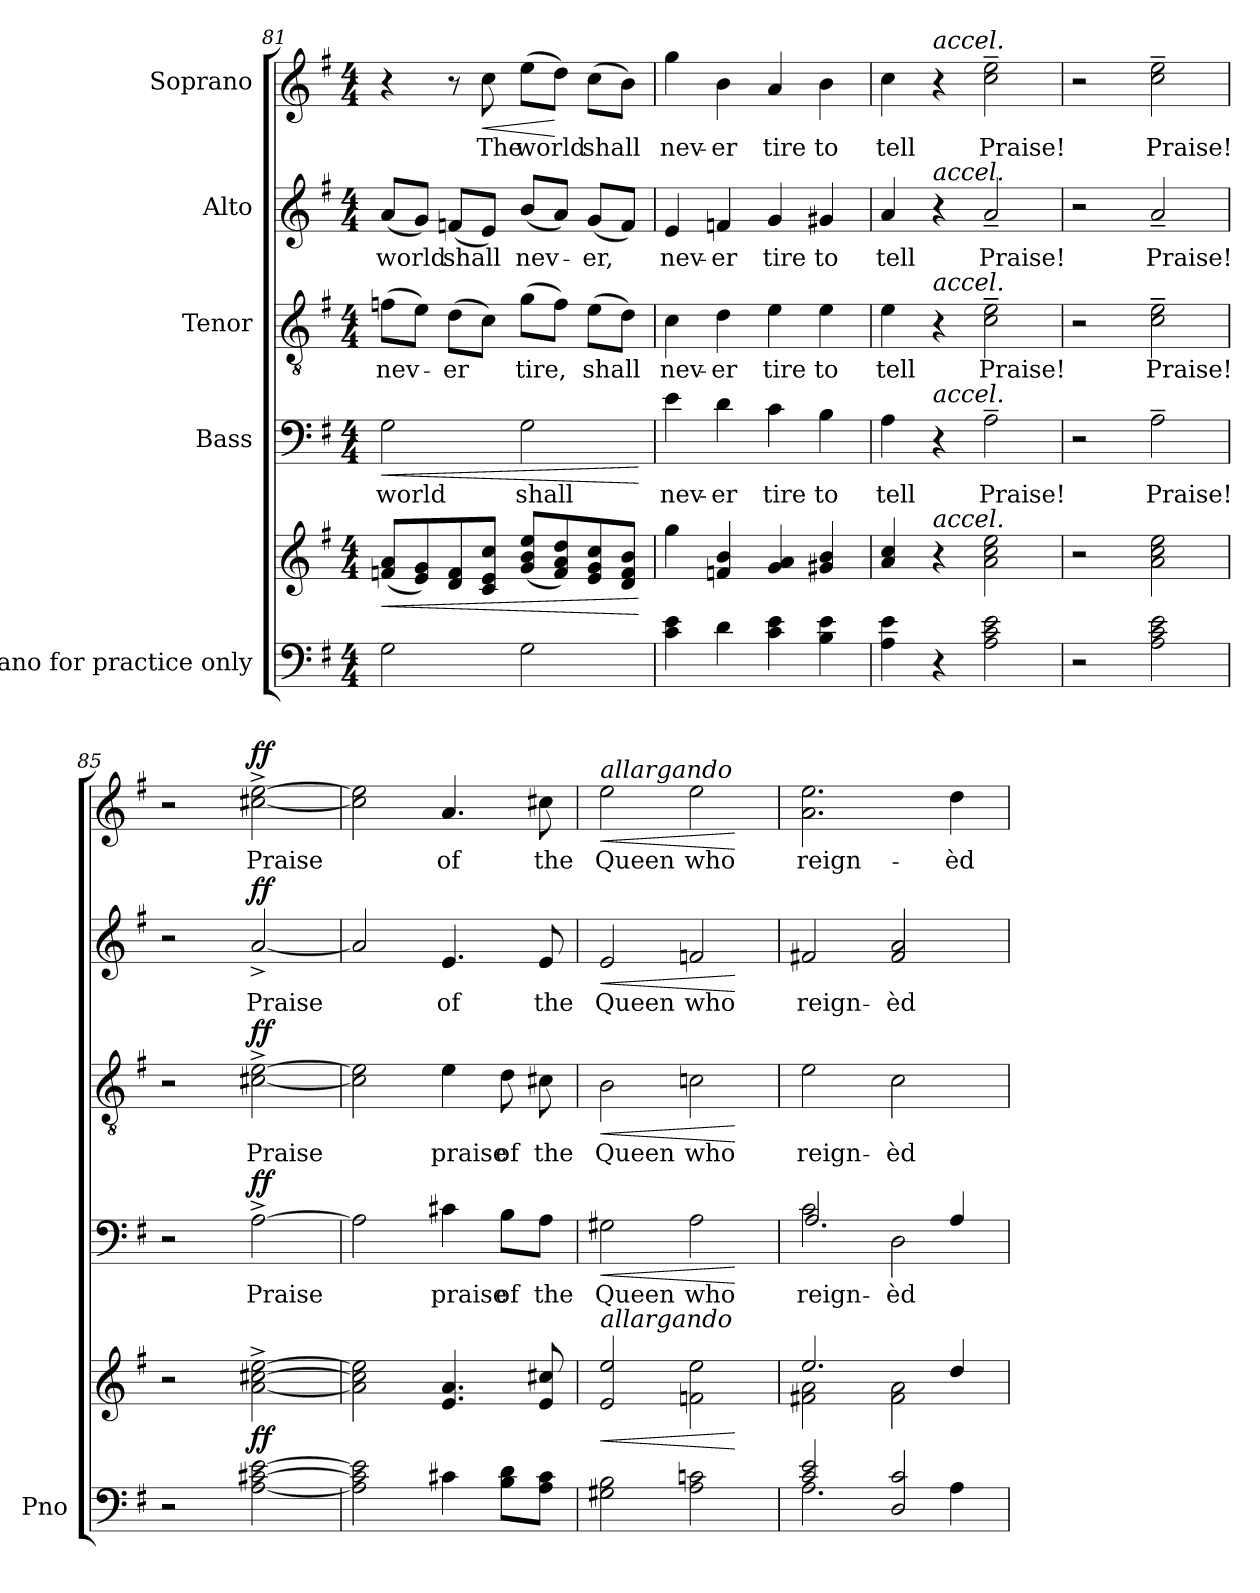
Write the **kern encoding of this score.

**kern	**kern	**dynam	**kern	**text	**dynam	**kern	**text	**dynam	**kern	**text	**dynam	**kern	**text	**dynam
*part5	*part5	*part5	*part4	*part4	*part4	*part3	*part3	*part3	*part2	*part2	*part2	*part1	*part1	*part1
*staff6	*staff5	*staff5/6	*staff4	*staff4	*staff4	*staff3	*staff3	*staff3	*staff2	*staff2	*staff2	*staff1	*staff1	*staff1
*I"Piano for practice only	*	*	*I"Bass	*	*	*I"Tenor	*	*	*I"Alto	*	*	*I"Soprano	*	*
*I'Pno	*	*	*	*	*	*	*	*	*	*	*	*	*	*
!!LO:LB:g=z
*clefF4	*clefG2	*	*clefF4	*	*	*clefGv2	*	*	*clefG2	*	*	*clefG2	*	*
*k[f#]	*k[f#]	*	*k[f#]	*	*	*k[f#]	*	*	*k[f#]	*	*	*k[f#]	*	*
*M4/4	*M4/4	*	*M4/4	*	*	*M4/4	*	*	*M4/4	*	*	*M4/4	*	*
=81	=81	=81	=81	=81	=81	=81	=81	=81	=81	=81	=81	=81	=81	=81
!	!	!LO:HP:b	!	!LO:LY:b	!LO:HP:b	!	!LO:LY:b	!	!	!LO:LY:b	!	!	!	!
2G\	(<8fn/ 8a/L	<	2G\	world	<	(>8fn\L	nev-	.	(<8a/L	world	.	4r	.	.
.	8e/ 8g/)	.	.	.	.	8e\J)	.	.	8g/J)	.	.	.	.	.
!	!	!	!	!	!	!	!LO:LY:b	!	!	!LO:LY:b	!	!	!	!
.	8d/ 8f/	.	.	.	.	(>8d\L	-er	.	(<8fn/L	shall	.	8r	.	.
!	!	!	!	!	!	!	!	!	!	!	!	!	!LO:LY:b	!LO:HP:b
.	8c/ 8e/ 8cc/J	.	.	.	.	8c\J)	.	.	8e/J)	.	.	8cc\	The	<
!	!	!	!	!LO:LY:b	!	!	!LO:LY:b	!	!	!LO:LY:b	!	!	!LO:LY:b	!
2G\	(<8g/ 8b/ 8ee/L	.	2G\	shall	.	(>8g\L	tire,	.	(<8b/L	nev-	.	(>8ee\L	world	.
.	8f/ 8a/ 8dd/)	.	.	.	.	8f\J)	.	.	8a/J)	.	.	8dd\J)	.	[
!	!	!	!	!	!	!	!LO:LY:b	!	!	!LO:LY:b	!	!	!LO:LY:b	!
.	8e/ 8g/ 8cc/	.	.	.	.	(>8e\L	shall	.	(<8g/L	-er,	.	(>8cc\L	shall	.
.	8d/ 8f/ 8b/J	.	.	.	.	8d\J)	.	.	8f/J)	.	.	8b\J)	.	.
.	.	[	.	.	[	.	.	.	.	.	.	.	.	.
=82	=82	=82	=82	=82	=82	=82	=82	=82	=82	=82	=82	=82	=82	=82
!	!	!	!	!LO:LY:b	!	!	!LO:LY:b	!	!	!LO:LY:b	!	!	!LO:LY:b	!
4c\ 4e\	4gg\	.	4e\	nev-	.	4c\	nev-	.	4e/	nev-	.	4gg\	nev-	.
!	!	!	!	!LO:LY:b	!	!	!LO:LY:b	!	!	!LO:LY:b	!	!	!LO:LY:b	!
4d\	4fn/ 4b/	.	4d\	-er	.	4d\	-er	.	4fn/	-er	.	4b\	-er	.
!	!	!	!	!LO:LY:b	!	!	!LO:LY:b	!	!	!LO:LY:b	!	!	!LO:LY:b	!
4c\ 4e\	4g/ 4a/	.	4c\	tire	.	4e\	tire	.	4g/	tire	.	4a/	tire	.
!	!	!	!	!LO:LY:b	!	!	!LO:LY:b	!	!	!LO:LY:b	!	!	!LO:LY:b	!
4B\ 4e\	4g#X/ 4b/	.	4B\	to	.	4e\	to	.	4g#X/	to	.	4b\	to	.
=83	=83	=83	=83	=83	=83	=83	=83	=83	=83	=83	=83	=83	=83	=83
!	!	!	!	!LO:LY:b	!	!	!LO:LY:b	!	!	!LO:LY:b	!	!	!LO:LY:b	!
4A\ 4e\	4a/ 4cc/	.	4A\	tell	.	4e\	tell	.	4a/	tell	.	4cc\	tell	.
!	!	!	!	!	!	!	!	!	!	!	!	!LO:TX:a:i:t=accel.	!	!
!	!	!	!	!	!	!	!	!	!LO:TX:a:i:t=accel.	!	!	!	!	!
!	!	!	!	!	!	!LO:TX:a:i:t=accel.	!	!	!	!	!	!	!	!
!	!	!	!LO:TX:a:i:t=accel.	!	!	!	!	!	!	!	!	!	!	!
!	!LO:TX:a:i:t=accel.	!	!	!	!	!	!	!	!	!	!	!	!	!
4r	4r	.	4r	.	.	4r	.	.	4r	.	.	4r	.	.
!	!	!	!	!LO:LY:b	!	!	!LO:LY:b	!	!	!LO:LY:b	!	!	!LO:LY:b	!
2A\ 2c\ 2e\	2a\ 2cc\ 2ee\	.	2A~\	Praise!	.	2c\~ 2e\~	Praise!	.	2a~/	Praise!	.	2cc\~ 2ee\~	Praise!	.
=84	=84	=84	=84	=84	=84	=84	=84	=84	=84	=84	=84	=84	=84	=84
2r	2r	.	2r	.	.	2r	.	.	2r	.	.	2r	.	.
!	!	!	!	!LO:LY:b	!	!	!LO:LY:b	!	!	!LO:LY:b	!	!	!LO:LY:b	!
2A\ 2c\ 2e\	2a\ 2cc\ 2ee\	.	2A~\	Praise!	.	2c\~ 2e\~	Praise!	.	2a~/	Praise!	.	2cc\~ 2ee\~	Praise!	.
=85	=85	=85	=85	=85	=85	=85	=85	=85	=85	=85	=85	=85	=85	=85
2r	2r	.	2r	.	.	2r	.	.	2r	.	.	2r	.	.
!	!	!LO:DY:b	!	!LO:LY:b	!LO:DY:a	!	!LO:LY:b	!LO:DY:a	!	!LO:LY:b	!LO:DY:a	!	!LO:LY:b	!LO:DY:a
[2A\ [2c#X\ [2e\	[2a\^ [2cc#X\^ [2ee\^	ff	[2A^\	Praise	ff	[2c#X\^ [2e\^	Praise	ff	[2a^/	Praise	ff	[2cc#X\^ [2ee\^	Praise	ff
!!LO:PB:g=z
=86	=86	=86	=86	=86	=86	=86	=86	=86	=86	=86	=86	=86	=86	=86
2A\] 2c#\] 2e\]	2a\] 2cc#\] 2ee\]	.	2A\]	.	.	2c#\] 2e\]	.	.	2a/]	.	.	2cc#\] 2ee\]	.	.
!	!	!	!	!LO:LY:b	!	!	!LO:LY:b	!	!	!LO:LY:b	!	!	!LO:LY:b	!
4c#X\	4.e/ 4.a/	.	4c#X\	praise	.	4e\	praise	.	4.e/	of	.	4.a/	of	.
!	!	!	!	!LO:LY:b	!	!	!LO:LY:b	!	!	!	!	!	!	!
8B\ 8d\L	.	.	8B\L	of	.	8d\	of	.	.	.	.	.	.	.
!	!	!	!	!LO:LY:b	!	!	!LO:LY:b	!	!	!LO:LY:b	!	!	!LO:LY:b	!
8A\ 8c#\J	8e/ 8cc#X/	.	8A\J	the	.	8c#X\	the	.	8e/	the	.	8cc#X\	the	.
=87	=87	=87	=87	=87	=87	=87	=87	=87	=87	=87	=87	=87	=87	=87
!	!	!	!	!	!	!	!	!	!	!	!	!LO:TX:a:i:t=allargando	!	!
!	!LO:TX:a:i:t=allargando	!	!	!	!	!	!	!	!	!	!	!	!	!
!	!	!LO:HP:b	!	!LO:LY:b	!LO:HP:b	!	!LO:LY:b	!LO:HP:b	!	!LO:LY:b	!LO:HP:b	!	!LO:LY:b	!LO:HP:b
2G#X\ 2B\	2e/ 2ee/	<	2G#X\	Queen	<	2B\	Queen	<	2e/	Queen	<	2ee\	Queen	<
!	!	!	!	!LO:LY:b	!	!	!LO:LY:b	!	!	!LO:LY:b	!	!	!LO:LY:b	!
2A\ 2cn\	2fn\ 2ee\	.	2A\	who	.	2cn\	who	.	2fn/	who	.	2ee\	who	.
.	.	[	.	.	[	.	.	[	.	.	[	.	.	[
=88	=88	=88	=88	=88	=88	=88	=88	=88	=88	=88	=88	=88	=88	=88
*^	*^	*	*	*	*	*	*	*	*	*	*	*	*	*
!	!	!	!	!	!	!LO:LY:b	!	!	!LO:LY:b	!	!	!LO:LY:b	!	!	!LO:LY:b	!
*	*	*	*	*	*^	*	*	*	*	*	*	*	*	*	*	*
2c/ 2e/	2.A\	2.ee/	2f#X\ 2a\	.	2c\	2.A/	reign-	.	2e\	reign-	.	2f#X/	reign-	.	2.a\ 2.ee\	reign-	.
!	!	!	!	!	!	!	!LO:LY:b	!	!	!LO:LY:b	!	!	!LO:LY:b	!	!	!	!
2D/ 2c/	.	.	2f#\ 2a\	.	2D\	.	-èd	.	2c\	-èd	.	2f#/ 2a/	-èd	.	.	.	.
!	!	!	!	!	!	!	!	!	!	!	!	!	!	!	!	!LO:LY:b	!
.	4A\	4dd/	.	.	.	4A/	.	.	.	.	.	.	.	.	4dd\	-èd	.
*v	*v	*	*	*	*v	*v	*	*	*	*	*	*	*	*	*	*	*
*	*v	*v	*	*	*	*	*	*	*	*	*	*	*	*	*
=	=	=	=	=	=	=	=	=	=	=	=	=	=	=
*-	*-	*-	*-	*-	*-	*-	*-	*-	*-	*-	*-	*-	*-	*-
